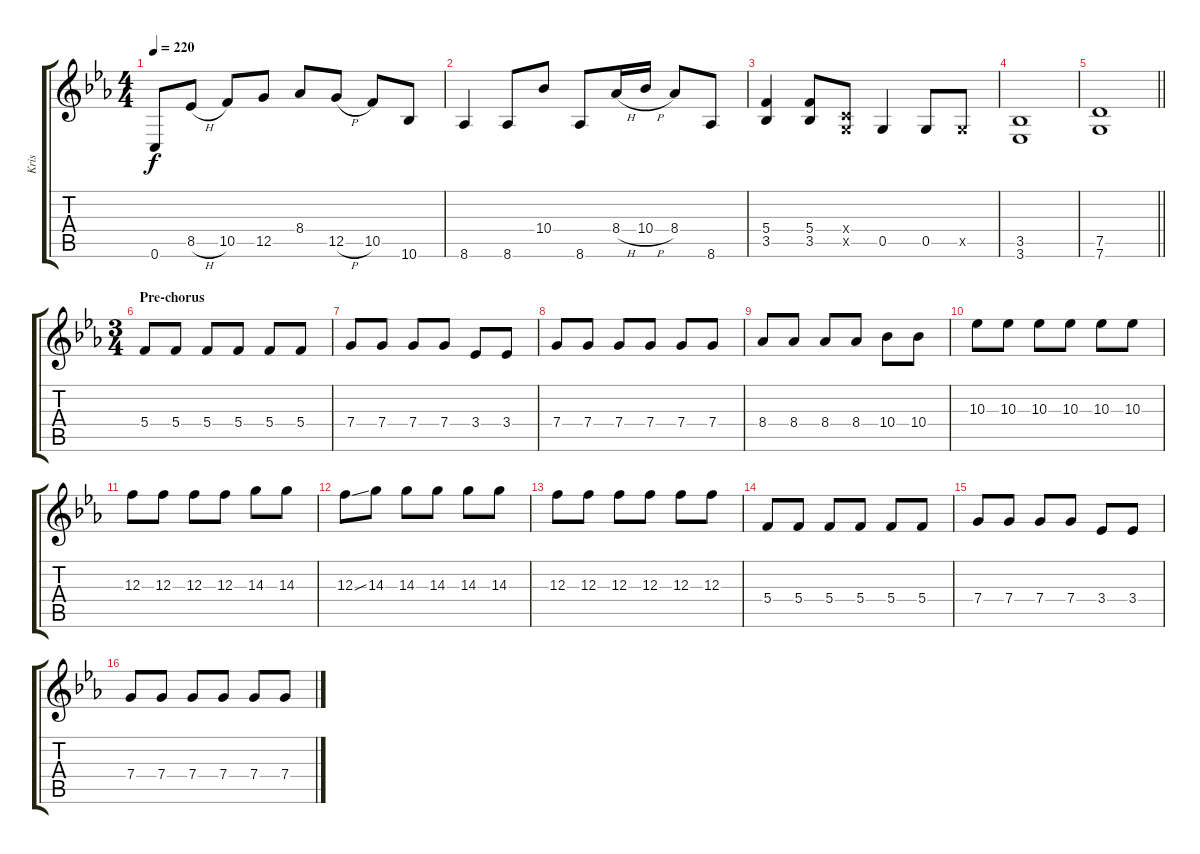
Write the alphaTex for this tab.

\track ("Kris" "Kris") {instrument overdrivenguitar}
\staff {score tabs}
\tuning (D4 A3 F3 C3 G2 C2) {hide}
\ts (4 4)
\tempo 220
\clef g2
\ks cminor
0.6.8{dy f} 8.5{h}.8 10.5.8 12.5.8 8.4.8 12.5{h}.8 10.5.8 10.6.8 |
8.6.4 8.6.8 10.4.8 8.6.8 8.4{h}.16 10.4{h}.16 8.4.8 8.6.8 |
(5.4 3.5).4 (5.4 3.5).8 (0.4{x} 0.5{x}).8 0.5.4 0.5.8 0.5{x}.8 |
(3.5 3.6).1 |
\barLineRight lightlight
(7.5 7.6).1 |
\ts (3 4)
\section ("" "Pre-chorus")
5.4.8 5.4.8 5.4.8 5.4.8 5.4.8 5.4.8 |
7.4.8 7.4.8 7.4.8 7.4.8 3.4.8 3.4.8 |
7.4.8 7.4.8 7.4.8 7.4.8 7.4.8 7.4.8 |
8.4.8 8.4.8 8.4.8 8.4.8 10.4.8 10.4.8 |
10.3.8 10.3.8 10.3.8 10.3.8 10.3.8 10.3.8 |
12.3.8 12.3.8 12.3.8 12.3.8 14.3.8 14.3.8 |
12.3{ss}.8 14.3.8 14.3.8 14.3.8 14.3.8 14.3.8 |
12.3.8 12.3.8 12.3.8 12.3.8 12.3.8 12.3.8 |
5.4.8 5.4.8 5.4.8 5.4.8 5.4.8 5.4.8 |
7.4.8 7.4.8 7.4.8 7.4.8 3.4.8 3.4.8 |
7.4.8 7.4.8 7.4.8 7.4.8 7.4.8 7.4.8
